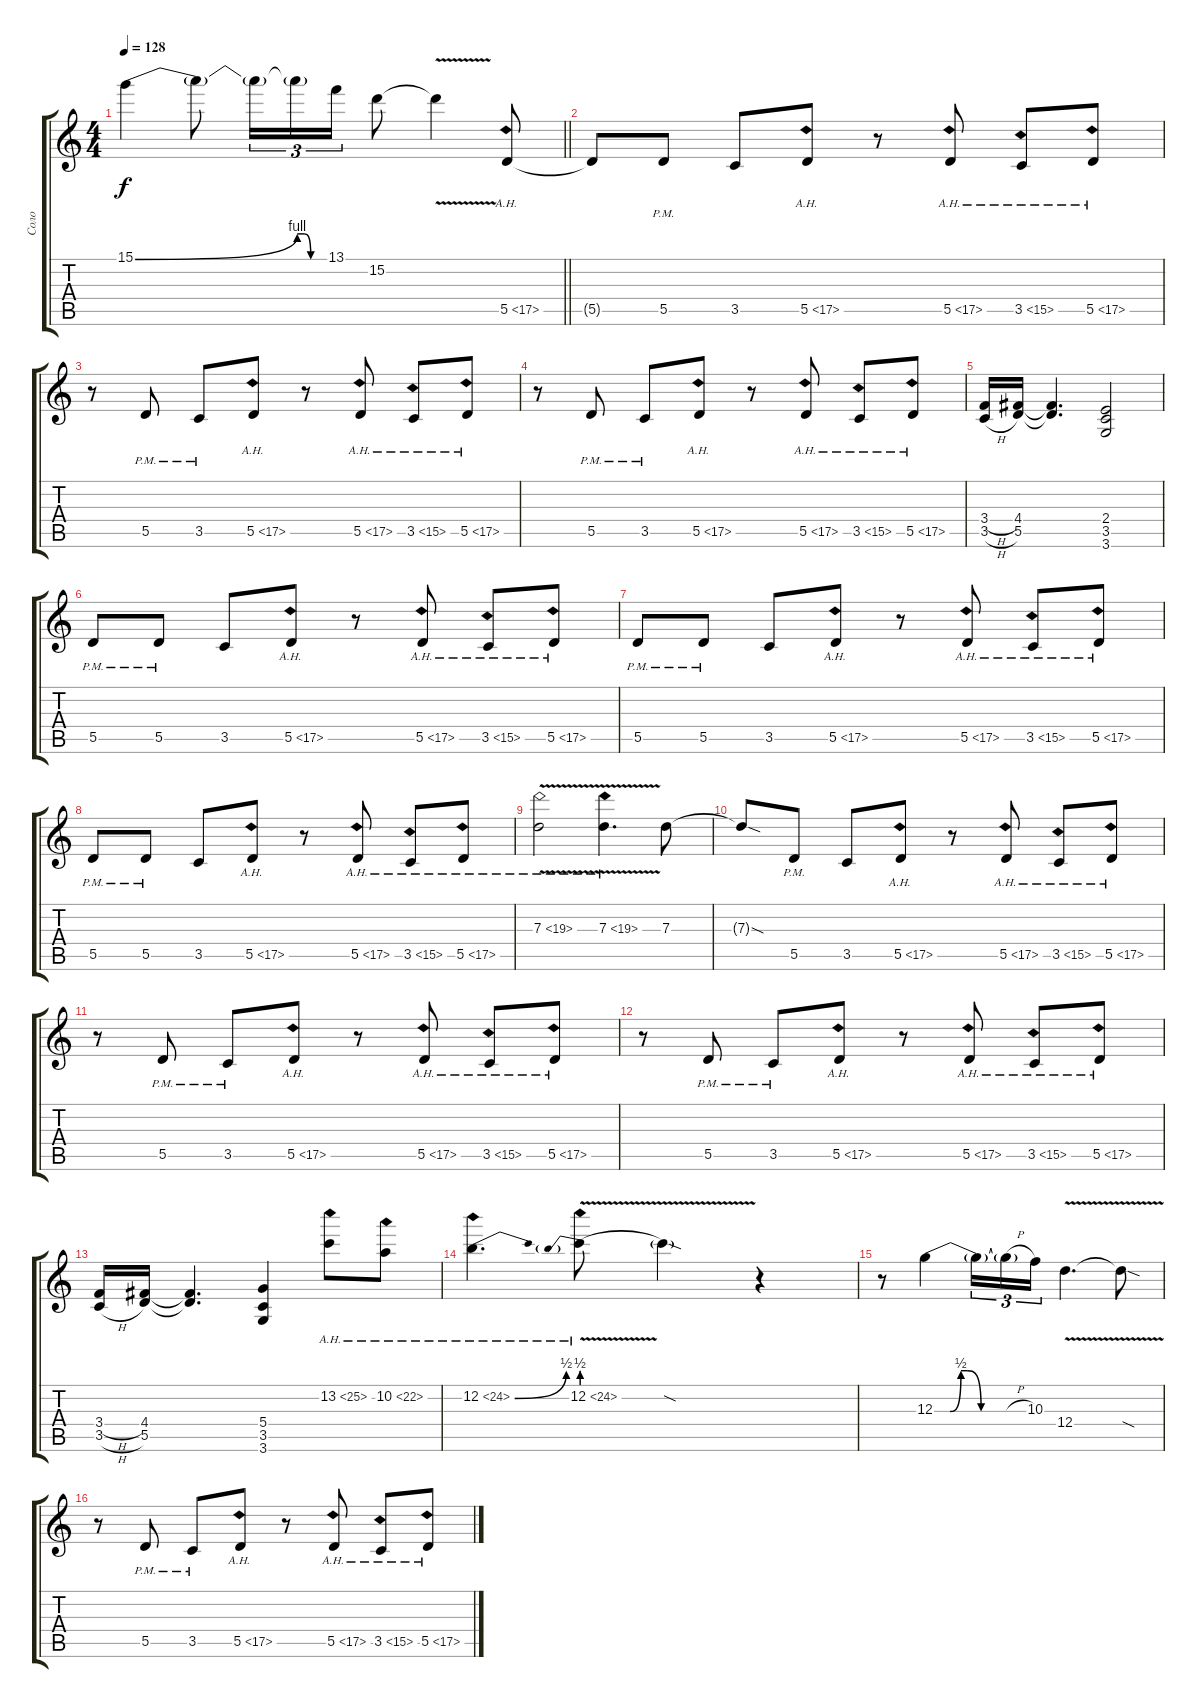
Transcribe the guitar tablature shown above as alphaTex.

\track ("Соло" "Соло") {instrument distortionguitar}
\staff {score tabs}
\tuning (E4 B3 G3 D3 A2 E2) {hide}
\ts (4 4)
\tempo 128
\clef g2
\barLineRight lightlight
\ks c
15.1{be (bend 0 0 60 4)}.4{dy f} 15.1{t}.8 15.1{t}.16{tu (3 2)} 15.1{be (custom 0 4 15 4 30 0 60 0) t}.16{tu (3 2)} 13.1.16{tu (3 2)} 15.2.8 15.2{v t}.4 5.5{ah 12}.8 |
5.5{t}.8 5.5{pm}.8 3.5.8 5.5{ah 12}.8 r.8 5.5{ah 12}.8 3.5{ah 12}.8 5.5{ah 12}.8 |
r.8 5.5{pm}.8 3.5{pm}.8 5.5{ah 12}.8 r.8 5.5{ah 12}.8 3.5{ah 12}.8 5.5{ah 12}.8 |
r.8 5.5{pm}.8 3.5{pm}.8 5.5{ah 12}.8 r.8 5.5{ah 12}.8 3.5{ah 12}.8 5.5{ah 12}.8 |
(3.4{h} 3.5{h}).16 (4.4 5.5).16 (4.4{t} 5.5{t}).4{d} (2.4 3.5 3.6).2 |
5.5{pm}.8 5.5{pm}.8 3.5.8 5.5{ah 12}.8 r.8 5.5{ah 12}.8 3.5{ah 12}.8 5.5{ah 12}.8 |
5.5{pm}.8 5.5{pm}.8 3.5.8 5.5{ah 12}.8 r.8 5.5{ah 12}.8 3.5{ah 12}.8 5.5{ah 12}.8 |
5.5{pm}.8 5.5{pm}.8 3.5.8 5.5{ah 12}.8 r.8 5.5{ah 12}.8 3.5{ah 12}.8 5.5{ah 12}.8 |
7.3{ah 12 v}.2 7.3{ah 12 v}.4{d} 7.3.8 |
7.3{sod t}.8 5.5{pm}.8 3.5.8 5.5{ah 12}.8 r.8 5.5{ah 12}.8 3.5{ah 12}.8 5.5{ah 12}.8 |
r.8 5.5{pm}.8 3.5{pm}.8 5.5{ah 12}.8 r.8 5.5{ah 12}.8 3.5{ah 12}.8 5.5{ah 12}.8 |
r.8 5.5{pm}.8 3.5{pm}.8 5.5{ah 12}.8 r.8 5.5{ah 12}.8 3.5{ah 12}.8 5.5{ah 12}.8 |
(3.4{h} 3.5{h}).16 (4.4 5.5).16 (4.4{t} 5.5{t}).4{d} (5.4 3.5 3.6).4 13.2{ah 12}.8 10.2{ah 12}.8 |
12.2{be (bend 0 0 60 2) ah 12}.4{d} 12.2{be (prebend 0 2 60 2) ah 12 v}.8 12.2{sod t}.4 r.4 |
r.8 12.3{be (custom 0 0 10 0 17 2 21 2 30 0 60 0)}.4 12.3{t}.16{tu (3 2)} 12.3{h t}.16{tu (3 2)} 10.3.16{tu (3 2)} 12.4{v}.4{d} 12.4{sod t}.8 |
r.8 5.5{pm}.8 3.5{pm}.8 5.5{ah 12}.8 r.8 5.5{ah 12}.8 3.5{ah 12}.8 5.5{ah 12}.8
